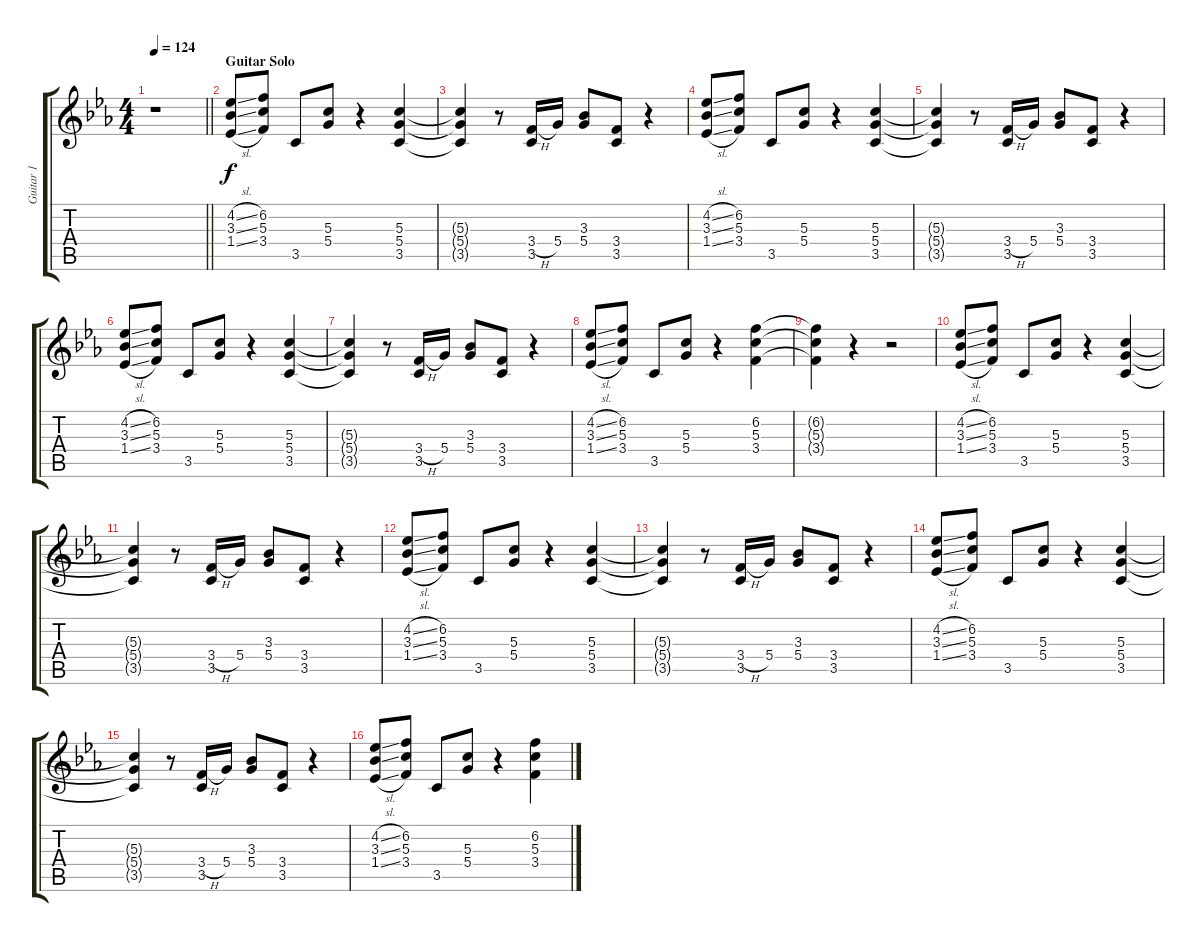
\track ("Guitar 1" "Guitar 1") {instrument distortionguitar}
\staff {score tabs}
\tuning (E4 B3 G3 D3 A2 E2) {hide}
\ts (4 4)
\tempo 124
\clef g2
\barLineRight lightlight
\ks eb
r.1{dy f} |
\section ("" "Guitar Solo")
(4.2{sl} 3.3{sl} 1.4{sl}).8{beam Up} (6.2 5.3 3.4).8 3.5.8 (5.3 5.4).8 r.4 (5.3 5.4 3.5).4 |
(5.3{t} 5.4{t} 3.5{t}).4 r.8 (3.4{h} 3.5).16{beam Up} 5.4.16{beam Up} (3.3 5.4).8 (3.4 3.5).8 r.4 |
(4.2{sl} 3.3{sl} 1.4{sl}).8{beam Up} (6.2 5.3 3.4).8 3.5.8 (5.3 5.4).8 r.4 (5.3 5.4 3.5).4 |
(5.3{t} 5.4{t} 3.5{t}).4 r.8 (3.4{h} 3.5).16{beam Up} 5.4.16{beam Up} (3.3 5.4).8 (3.4 3.5).8 r.4 |
(4.2{sl} 3.3{sl} 1.4{sl}).8{beam Up} (6.2 5.3 3.4).8 3.5.8 (5.3 5.4).8 r.4 (5.3 5.4 3.5).4 |
(5.3{t} 5.4{t} 3.5{t}).4 r.8 (3.4{h} 3.5).16{beam Up} 5.4.16{beam Up} (3.3 5.4).8 (3.4 3.5).8 r.4 |
(4.2{sl} 3.3{sl} 1.4{sl}).8{beam Up} (6.2 5.3 3.4).8 3.5.8 (5.3 5.4).8 r.4 (6.2 5.3 3.4).4 |
(6.2{t} 5.3{t} 3.4{t}).4 r.4 r.2 |
(4.2{sl} 3.3{sl} 1.4{sl}).8{beam Up} (6.2 5.3 3.4).8 3.5.8 (5.3 5.4).8 r.4 (5.3 5.4 3.5).4 |
(5.3{t} 5.4{t} 3.5{t}).4 r.8 (3.4{h} 3.5).16{beam Up} 5.4.16{beam Up} (3.3 5.4).8 (3.4 3.5).8 r.4 |
(4.2{sl} 3.3{sl} 1.4{sl}).8{beam Up} (6.2 5.3 3.4).8 3.5.8 (5.3 5.4).8 r.4 (5.3 5.4 3.5).4 |
(5.3{t} 5.4{t} 3.5{t}).4 r.8 (3.4{h} 3.5).16{beam Up} 5.4.16{beam Up} (3.3 5.4).8 (3.4 3.5).8 r.4 |
(4.2{sl} 3.3{sl} 1.4{sl}).8{beam Up} (6.2 5.3 3.4).8 3.5.8 (5.3 5.4).8 r.4 (5.3 5.4 3.5).4 |
(5.3{t} 5.4{t} 3.5{t}).4 r.8 (3.4{h} 3.5).16{beam Up} 5.4.16{beam Up} (3.3 5.4).8 (3.4 3.5).8 r.4 |
(4.2{sl} 3.3{sl} 1.4{sl}).8{beam Up} (6.2 5.3 3.4).8 3.5.8 (5.3 5.4).8 r.4 (6.2 5.3 3.4).4
